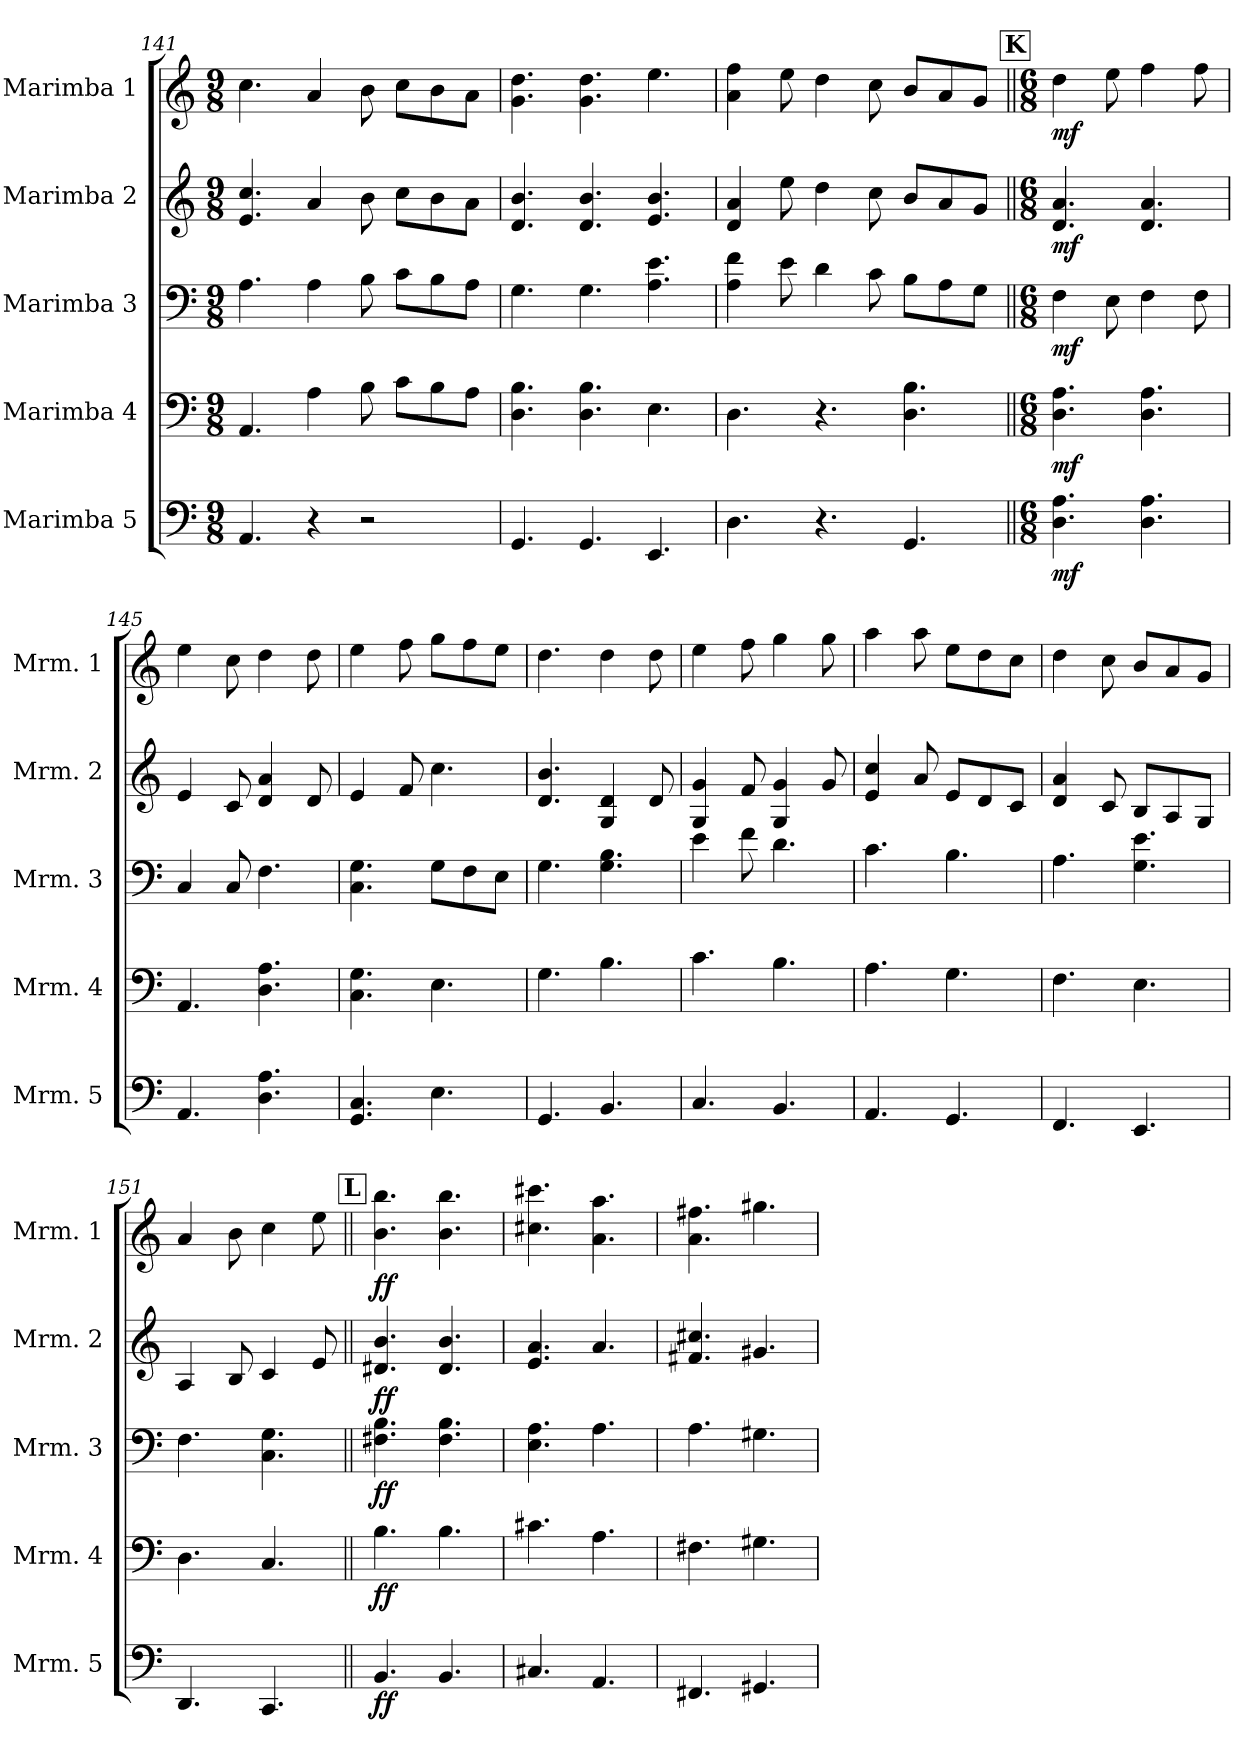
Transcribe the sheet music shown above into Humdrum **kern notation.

**kern	**dynam	**kern	**dynam	**kern	**dynam	**kern	**dynam	**kern	**dynam
*part5	*part5	*part4	*part4	*part3	*part3	*part2	*part2	*part1	*part1
*staff5	*staff5	*staff4	*staff4	*staff3	*staff3	*staff2	*staff2	*staff1	*staff1
*I"Marimba 5	*	*I"Marimba 4	*	*I"Marimba 3	*	*I"Marimba 2	*	*I"Marimba 1	*
*I'Mrm. 5	*	*I'Mrm. 4	*	*I'Mrm. 3	*	*I'Mrm. 2	*	*I'Mrm. 1	*
*clefF4	*	*clefF4	*	*clefF4	*	*clefG2	*	*clefG2	*
*k[]	*	*k[]	*	*k[]	*	*k[]	*	*k[]	*
*M9/8	*	*M9/8	*	*M9/8	*	*M9/8	*	*M9/8	*
=141	=141	=141	=141	=141	=141	=141	=141	=141	=141
4.AA/	.	4.AA/	.	4.A\	.	4.e/ 4.cc/	.	4.cc\	.
4r	.	4A\	.	4A\	.	4a/	.	4a/	.
2r	.	8B\	.	8B\	.	8b\	.	8b\	.
.	.	8c\L	.	8c\L	.	8cc\L	.	8cc\L	.
.	.	8B\	.	8B\	.	8b\	.	8b\	.
.	.	8A\J	.	8A\J	.	8a\J	.	8a\J	.
=142	=142	=142	=142	=142	=142	=142	=142	=142	=142
4.GG/	.	4.D\ 4.B\	.	4.G\	.	4.d/ 4.b/	.	4.g\ 4.dd\	.
4.GG/	.	4.D\ 4.B\	.	4.G\	.	4.d/ 4.b/	.	4.g\ 4.dd\	.
4.EE/	.	4.E\	.	4.A\ 4.e\	.	4.e/ 4.b/	.	4.ee\	.
!!LO:LB:g=z
=143	=143	=143	=143	=143	=143	=143	=143	=143	=143
4.D\	.	4.D\	.	4A\ 4f\	.	4d/ 4a/	.	4a\ 4ff\	.
.	.	.	.	8e\	.	8ee\	.	8ee\	.
4.r	.	4.r	.	4d\	.	4dd\	.	4dd\	.
.	.	.	.	8c\	.	8cc\	.	8cc\	.
4.GG/	.	4.D\ 4.B\	.	8B\L	.	8b/L	.	8b/L	.
.	.	.	.	8A\	.	8a/	.	8a/	.
.	.	.	.	8G\J	.	8g/J	.	8g/J	.
!!LO:REH:place=s1:a:B:fs=14:t=K
=144||	=144||	=144||	=144||	=144||	=144||	=144||	=144||	=144||	=144||
*M6/8	*	*M6/8	*	*M6/8	*	*M6/8	*	*M6/8	*
!	!LO:DY:b	!	!LO:DY:b	!	!LO:DY:b	!	!LO:DY:b	!	!LO:DY:b
4.D\ 4.A\	mf	4.D\ 4.A\	mf	4F\	mf	4.d/ 4.a/	mf	4dd\	mf
.	.	.	.	8E\	.	.	.	8ee\	.
4.D\ 4.A\	.	4.D\ 4.A\	.	4F\	.	4.d/ 4.a/	.	4ff\	.
.	.	.	.	8F\	.	.	.	8ff\	.
=145	=145	=145	=145	=145	=145	=145	=145	=145	=145
4.AA/	.	4.AA/	.	4C/	.	4e/	.	4ee\	.
.	.	.	.	8C/	.	8c/	.	8cc\	.
4.D\ 4.A\	.	4.D\ 4.A\	.	4.F\	.	4d/ 4a/	.	4dd\	.
.	.	.	.	.	.	8d/	.	8dd\	.
=146	=146	=146	=146	=146	=146	=146	=146	=146	=146
4.GG/ 4.C/	.	4.C\ 4.G\	.	4.C\ 4.G\	.	4e/	.	4ee\	.
.	.	.	.	.	.	8f/	.	8ff\	.
4.E\	.	4.E\	.	8G\L	.	4.cc\	.	8gg\L	.
.	.	.	.	8F\	.	.	.	8ff\	.
.	.	.	.	8E\J	.	.	.	8ee\J	.
=147	=147	=147	=147	=147	=147	=147	=147	=147	=147
4.GG/	.	4.G\	.	4.G\	.	4.d/ 4.b/	.	4.dd\	.
4.BB/	.	4.B\	.	4.G\ 4.B\	.	4G/ 4d/	.	4dd\	.
.	.	.	.	.	.	8d/	.	8dd\	.
=148	=148	=148	=148	=148	=148	=148	=148	=148	=148
4.C/	.	4.c\	.	4e\	.	4G/ 4g/	.	4ee\	.
.	.	.	.	8f\	.	8f/	.	8ff\	.
4.BB/	.	4.B\	.	4.d\	.	4G/ 4g/	.	4gg\	.
.	.	.	.	.	.	8g/	.	8gg\	.
=149	=149	=149	=149	=149	=149	=149	=149	=149	=149
4.AA/	.	4.A\	.	4.c\	.	4e/ 4cc/	.	4aa\	.
.	.	.	.	.	.	8a/	.	8aa\	.
4.GG/	.	4.G\	.	4.B\	.	8e/L	.	8ee\L	.
.	.	.	.	.	.	8d/	.	8dd\	.
.	.	.	.	.	.	8c/J	.	8cc\J	.
!!LO:PB:g=z
=150	=150	=150	=150	=150	=150	=150	=150	=150	=150
4.FF/	.	4.F\	.	4.A\	.	4d/ 4a/	.	4dd\	.
.	.	.	.	.	.	8c/	.	8cc\	.
4.EE/	.	4.E\	.	4.G\ 4.e\	.	8B/L	.	8b/L	.
.	.	.	.	.	.	8A/	.	8a/	.
.	.	.	.	.	.	8G/J	.	8g/J	.
=151	=151	=151	=151	=151	=151	=151	=151	=151	=151
4.DD/	.	4.D\	.	4.F\	.	4A/	.	4a/	.
.	.	.	.	.	.	8B/	.	8b\	.
4.CC/	.	4.C/	.	4.C\ 4.G\	.	4c/	.	4cc\	.
.	.	.	.	.	.	8e/	.	8ee\	.
!!LO:REH:place=s1:a:B:fs=14:t=L
=152||	=152||	=152||	=152||	=152||	=152||	=152||	=152||	=152||	=152||
!	!LO:DY:b	!	!LO:DY:b	!	!LO:DY:b	!	!LO:DY:b	!	!LO:DY:b
4.BB/	ff	4.B\	ff	4.F#X\ 4.B\	ff	4.d#X/ 4.b/	ff	4.b\ 4.bb\	ff
4.BB/	.	4.B\	.	4.F#\ 4.B\	.	4.d#/ 4.b/	.	4.b\ 4.bb\	.
=153	=153	=153	=153	=153	=153	=153	=153	=153	=153
4.C#X/	.	4.c#X\	.	4.E\ 4.A\	.	4.e/ 4.a/	.	4.cc#X\ 4.ccc#X\	.
4.AA/	.	4.A\	.	4.A\	.	4.a/	.	4.a\ 4.aa\	.
=154	=154	=154	=154	=154	=154	=154	=154	=154	=154
4.FF#X/	.	4.F#X\	.	4.A\	.	4.f#X/ 4.cc#X/	.	4.a\ 4.ff#X\	.
4.GG#X/	.	4.G#X\	.	4.G#X\	.	4.g#X/	.	4.gg#X\	.
=	=	=	=	=	=	=	=	=	=
*-	*-	*-	*-	*-	*-	*-	*-	*-	*-
